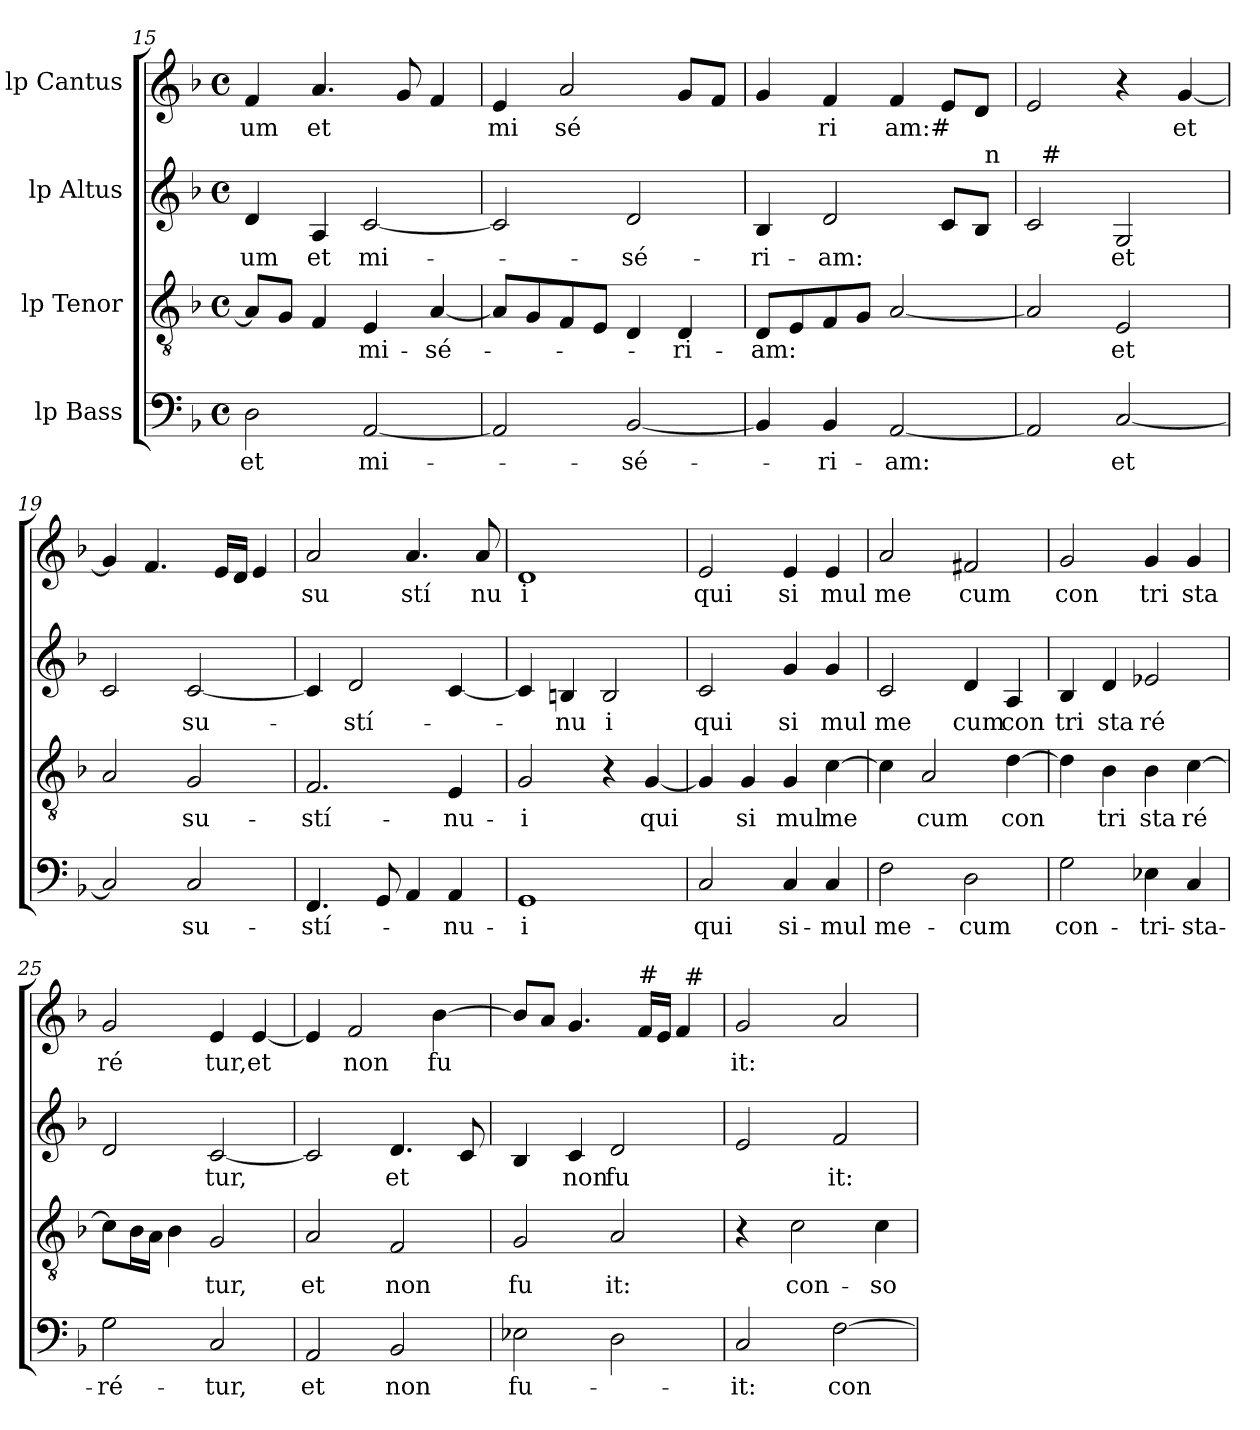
**kern	**text	**kern	**text	**kern	**text	**kern	**text
*part4	*part4	*part3	*part3	*part2	*part2	*part1	*part1
*staff4	*staff4	*staff3	*staff3	*staff2	*staff2	*staff1	*staff1
*I"lp Bass	*	*I"lp Tenor	*	*I"lp Altus	*	*I"lp Cantus	*
*clefF4	*	*clefGv2	*	*clefG2	*	*clefG2	*
*k[b-]	*	*k[b-]	*	*k[b-]	*	*k[b-]	*
*F:	*	*F:	*	*F:	*	*F:	*
*M4/4	*	*M4/4	*	*M4/4	*	*M4/4	*
*met(c)	*	*met(c)	*	*met(c)	*	*met(c)	*
=15	=15	=15	=15	=15	=15	=15	=15
!	!LO:LY:b:cj	!	!	!	!LO:LY:b:cj	!	!LO:LY:b:cj
2D\	et	8A/L]	.	4d/	-um	4f/	um
.	.	8G/J	.	.	.	.	.
!	!	!	!	!	!LO:LY:b:cj	!	!LO:LY:b:cj
.	.	4F/	.	4A/	et	4.a/	et
!	!LO:LY:b:cj	!	!LO:LY:b:cj	!	!LO:LY:b:cj	!	!
[<2AA/	mi-	4E/	mi-	[<2c/	mi-	.	.
.	.	.	.	.	.	8g/	.
!	!	!	!LO:LY:b:cj	!	!	!	!
.	.	[<4A/	-sé-	.	.	4f/	.
=16	=16	=16	=16	=16	=16	=16	=16
!	!	!	!	!	!	!	!LO:LY:b:cj
2AA/]	.	8A/L]	.	2c/]	.	4e/	mi
.	.	8G/	.	.	.	.	.
!	!	!	!	!	!	!	!LO:LY:b:cj
.	.	8F/	.	.	.	2a/	sé
.	.	8E/J	.	.	.	.	.
!	!LO:LY:b:cj	!	!	!	!LO:LY:b:cj	!	!
[<2BB-/	-sé-	4D/	.	2d/	-sé-	.	.
!	!	!	!LO:LY:b:cj	!	!	!	!
.	.	4D/	-ri-	.	.	8g/L	.
.	.	.	.	.	.	8f/J	.
=17	=17	=17	=17	=17	=17	=17	=17
!	!	!	!LO:LY:b	!	!LO:LY:b:cj	!	!
*	*	*	*	*^	*	*	*
4BB-/]	.	8D/L	-am:	4B-/	2ryy	-ri-	4g/	.
.	.	8E/	.	.	.	.	.	.
!	!LO:LY:b:cj	!	!	!	!	!LO:LY:b	!	!LO:LY:b:cj
4BB-/	-ri-	8F/	.	2d/	.	-am:	4f/	ri
.	.	8G/J	.	.	.	.	.	.
!	!LO:LY:b:cj	!	!	!	!	!	!	!LO:LY:b
[<2AA/	-am:	[<2A/	.	.	4ryy	.	4f/	am:#
.	.	.	.	8c/L	8ryy	.	8e/L	.
.	.	.	.	8B-/J	64ryy	.	8d/J	.
!	!	!	!	!	!LO:TX:a:t=n	!	!	!
.	.	.	.	.	16..ryy	.	.	.
=18	=18	=18	=18	=18	=18	=18	=18	=18
2AA/]	.	2A/]	.	2c/	32ryy	.	2e/	.
!	!	!	!	!	!LO:TX:a:t=#	!	!	!
.	.	.	.	.	2ryy	.	.	.
!	!LO:LY:b:cj	!	!LO:LY:b:cj	!	!	!LO:LY:b:cj	!	!
[<2C/	et	2E/	et	2G/	.	et	4r	.
.	.	.	.	.	4...ryy	.	.	.
!	!	!	!	!	!	!	!	!LO:LY:b:cj
.	.	.	.	.	.	.	[<4g/	et
*	*	*	*	*v	*v	*	*	*
=19	=19	=19	=19	=19	=19	=19	=19
2C/]	.	2A/	.	2c/	.	4g/]	.
.	.	.	.	.	.	4.f/	.
!	!LO:LY:b:cj	!	!LO:LY:b:cj	!	!LO:LY:b:cj	!	!
2C/	su-	2G/	su-	[<2c/	su-	.	.
.	.	.	.	.	.	16e/L	.
.	.	.	.	.	.	16d/J	.
.	.	.	.	.	.	4e/	.
=20	=20	=20	=20	=20	=20	=20	=20
!	!LO:LY:b:cj	!	!LO:LY:b:cj	!	!	!	!LO:LY:b:cj
4.FF/	-stí-	2.F/	-stí-	4c/]	.	2a/	su
!	!	!	!	!	!LO:LY:b:cj	!	!
.	.	.	.	2d/	-stí-	.	.
8GG/	.	.	.	.	.	.	.
!	!	!	!	!	!	!	!LO:LY:b:cj
4AA/	.	.	.	.	.	4.a/	stí
!	!LO:LY:b:cj	!	!LO:LY:b:cj	!	!	!	!
4AA/	-nu-	4E/	-nu-	[>4c/	.	.	.
!	!	!	!	!	!	!	!LO:LY:b:cj
.	.	.	.	.	.	8a/	nu
!!LO:LB:g=z
=21	=21	=21	=21	=21	=21	=21	=21
!	!LO:LY:b:cj	!	!LO:LY:b:cj	!	!	!	!LO:LY:b:cj
1GG	-i	2G/	-i	4c/]	.	1d	i
!	!	!	!	!	!LO:LY:b:cj	!	!
.	.	.	.	4Bn/	-nu	.	.
!	!	!	!	!	!LO:LY:b:cj	!	!
.	.	4r	.	2B/	i	.	.
!	!	!	!LO:LY:b:cj	!	!	!	!
.	.	[<4G/	qui	.	.	.	.
=22	=22	=22	=22	=22	=22	=22	=22
!	!LO:LY:b:cj	!	!	!	!LO:LY:b:cj	!	!LO:LY:b:cj
2C/	qui	4G/]	.	2c/	qui	2e/	qui
!	!	!	!LO:LY:b:cj	!	!	!	!
.	.	4G/	si	.	.	.	.
!	!LO:LY:b:cj	!	!LO:LY:b:cj	!	!LO:LY:b:cj	!	!LO:LY:b:cj
4C/	si-	4G/	mul	4g/	si	4e/	si
!	!LO:LY:b:cj	!	!LO:LY:b:cj	!	!LO:LY:b:cj	!	!LO:LY:b:cj
4C/	-mul	[>4c\	me	4g/	mul	4e/	mul
=23	=23	=23	=23	=23	=23	=23	=23
!	!LO:LY:b:cj	!	!	!	!LO:LY:b:cj	!	!LO:LY:b:cj
2F\	me-	4c\]	.	2c/	me	2a/	me
!	!	!	!LO:LY:b:cj	!	!	!	!
.	.	2A/	cum	.	.	.	.
!	!LO:LY:b:cj	!	!	!	!LO:LY:b:cj	!	!LO:LY:b:cj
2D\	-cum	.	.	4d/	cum	2f#X/	cum
!	!	!	!LO:LY:b:cj	!	!LO:LY:b:cj	!	!
.	.	[>4d\	con	4A/	con	.	.
=24	=24	=24	=24	=24	=24	=24	=24
!	!LO:LY:b:cj	!	!	!	!LO:LY:b:cj	!	!LO:LY:b:cj
2G\	con-	4d\]	.	4B-/	tri	2g/	con
!	!	!	!LO:LY:b:cj	!	!LO:LY:b:cj	!	!
.	.	4B-\	tri	4d/	sta	.	.
!	!LO:LY:b:cj	!	!LO:LY:b:cj	!	!LO:LY:b:cj	!	!LO:LY:b:cj
4E-X\	-tri-	4B-\	sta	2e-X/	ré	4g/	tri
!	!LO:LY:b:cj	!	!LO:LY:b:cj	!	!	!	!LO:LY:b:cj
4C/	-sta-	[>4c\	ré	.	.	4g/	sta
=25	=25	=25	=25	=25	=25	=25	=25
!	!LO:LY:b:cj	!	!	!	!	!	!LO:LY:b:cj
2G\	-ré-	8c\L]	.	2d/	.	2g/	ré
.	.	16B-\	.	.	.	.	.
.	.	16A\J	.	.	.	.	.
.	.	4B-\	.	.	.	.	.
!	!LO:LY:b:cj	!	!LO:LY:b:cj	!	!LO:LY:b:cj	!	!LO:LY:b:cj
2C/	-tur,	2G/	tur,	[<2c/	tur,	4e/	tur,
!	!	!	!	!	!	!	!LO:LY:b:cj
.	.	.	.	.	.	[<4e/	et
=26	=26	=26	=26	=26	=26	=26	=26
!	!LO:LY:b:cj	!	!LO:LY:b:cj	!	!	!	!
2AA/	et	2A/	et	2c/]	.	4e/]	.
!	!	!	!	!	!	!	!LO:LY:b:cj
.	.	.	.	.	.	2f/	non
!	!LO:LY:b:cj	!	!LO:LY:b:cj	!	!LO:LY:b:cj	!	!
2BB-/	non	2F/	non	4.d/	et	.	.
!	!	!	!	!	!	!	!LO:LY:b:cj
.	.	.	.	.	.	[>4b-\	fu
.	.	.	.	8c/	.	.	.
=27	=27	=27	=27	=27	=27	=27	=27
!	!LO:LY:b:cj	!	!LO:LY:b:cj	!	!	!	!
*	*	*	*	*	*	*^	*
2E-X\	fu-	2G/	fu	4B-/	.	8b-/L]	2ryy	.
.	.	.	.	.	.	8a/J	.	.
!	!	!	!	!	!LO:LY:b:cj	!	!	!
.	.	.	.	4c/	non	4.g/	.	.
!	!	!	!LO:LY:b:cj	!	!LO:LY:b:cj	!	!	!
2D\	.	2A/	it:	2d/	fu	.	4ryy	.
!	!	!	!	!	!	!LO:TX:a:t=#	!	!
.	.	.	.	.	.	16f/L	.	.
.	.	.	.	.	.	16e/J	.	.
.	.	.	.	.	.	4f/	64ryy	.
!	!	!	!	!	!	!	!LO:TX:a:t=#	!
.	.	.	.	.	.	.	8...ryy	.
!!LO:PB:g=z
=28	=28	=28	=28	=28	=28	=28	=28	=28
!	!LO:LY:b:cj	!	!	!	!	!	!	!LO:LY:b:cj
*	*	*	*	*^	*	*v	*v	*
2C/	-it:	4r	.	2e/	8ryy	.	2g/	it:
.	.	.	.	.	2..ryy	.	.	.
!	!	!	!LO:LY:b:cj	!	!	!	!	!
.	.	2c\	con-	.	.	.	.	.
!	!LO:LY:b:cj	!	!	!	!	!LO:LY:b:cj	!	!
[>2F\	con	.	.	2f/	.	it:	2a/	.
!	!	!	!LO:LY:b:cj	!	!	!	!	!
.	.	4c\	-so-	.	.	.	.	.
*	*	*	*	*v	*v	*	*	*
=	=	=	=	=	=	=	=
*-	*-	*-	*-	*-	*-	*-	*-
